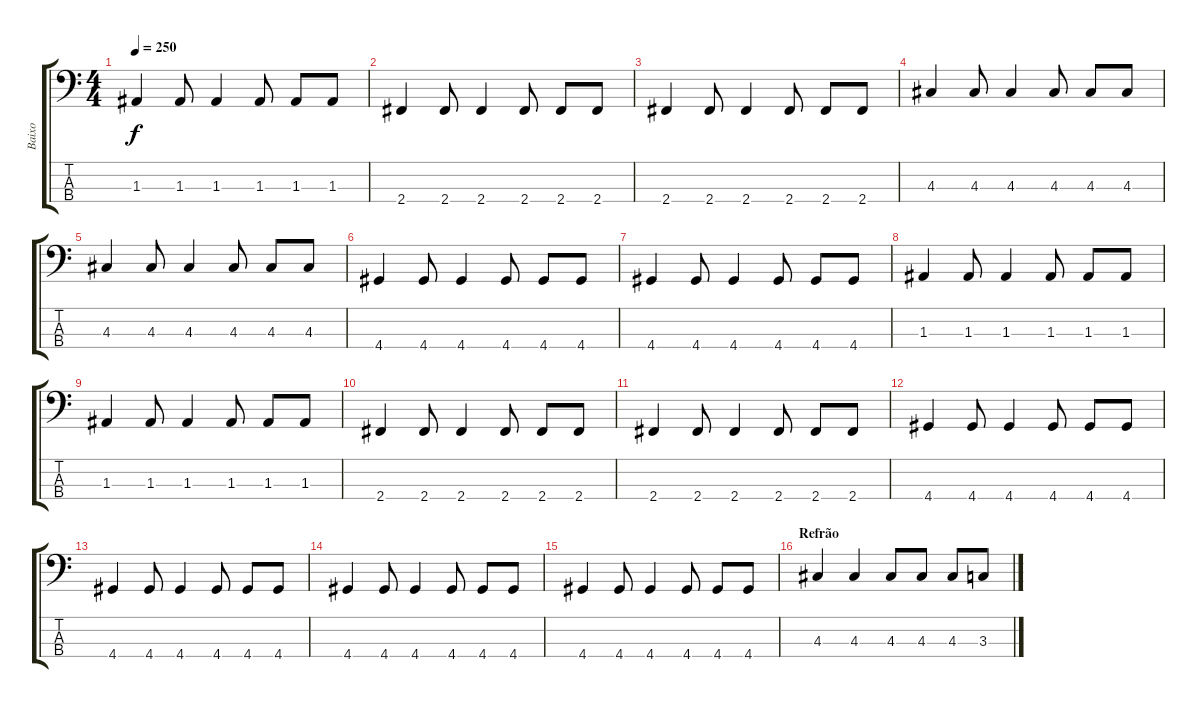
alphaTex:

\track ("Baixo" "Baixo") {instrument electricbassfinger}
\staff {score tabs}
\tuning (G2 D2 A1 E1) {hide}
\ts (4 4)
\tempo 250
\clef f4
\ks c
1.3.4{dy f} 1.3.8 1.3.4 1.3.8 1.3.8 1.3.8 |
2.4.4 2.4.8 2.4.4 2.4.8 2.4.8 2.4.8 |
2.4.4 2.4.8 2.4.4 2.4.8 2.4.8 2.4.8 |
4.3.4 4.3.8 4.3.4 4.3.8 4.3.8 4.3.8 |
4.3.4 4.3.8 4.3.4 4.3.8 4.3.8 4.3.8 |
4.4.4 4.4.8 4.4.4 4.4.8 4.4.8 4.4.8 |
4.4.4 4.4.8 4.4.4 4.4.8 4.4.8 4.4.8 |
1.3.4 1.3.8 1.3.4 1.3.8 1.3.8 1.3.8 |
1.3.4 1.3.8 1.3.4 1.3.8 1.3.8 1.3.8 |
2.4.4 2.4.8 2.4.4 2.4.8 2.4.8 2.4.8 |
2.4.4 2.4.8 2.4.4 2.4.8 2.4.8 2.4.8 |
4.4.4 4.4.8 4.4.4 4.4.8 4.4.8 4.4.8 |
4.4.4 4.4.8 4.4.4 4.4.8 4.4.8 4.4.8 |
4.4.4 4.4.8 4.4.4 4.4.8 4.4.8 4.4.8 |
4.4.4 4.4.8 4.4.4 4.4.8 4.4.8 4.4.8 |
\section ("" "Refrão")
4.3.4 4.3.4 4.3.8 4.3.8 4.3.8 3.3.8
